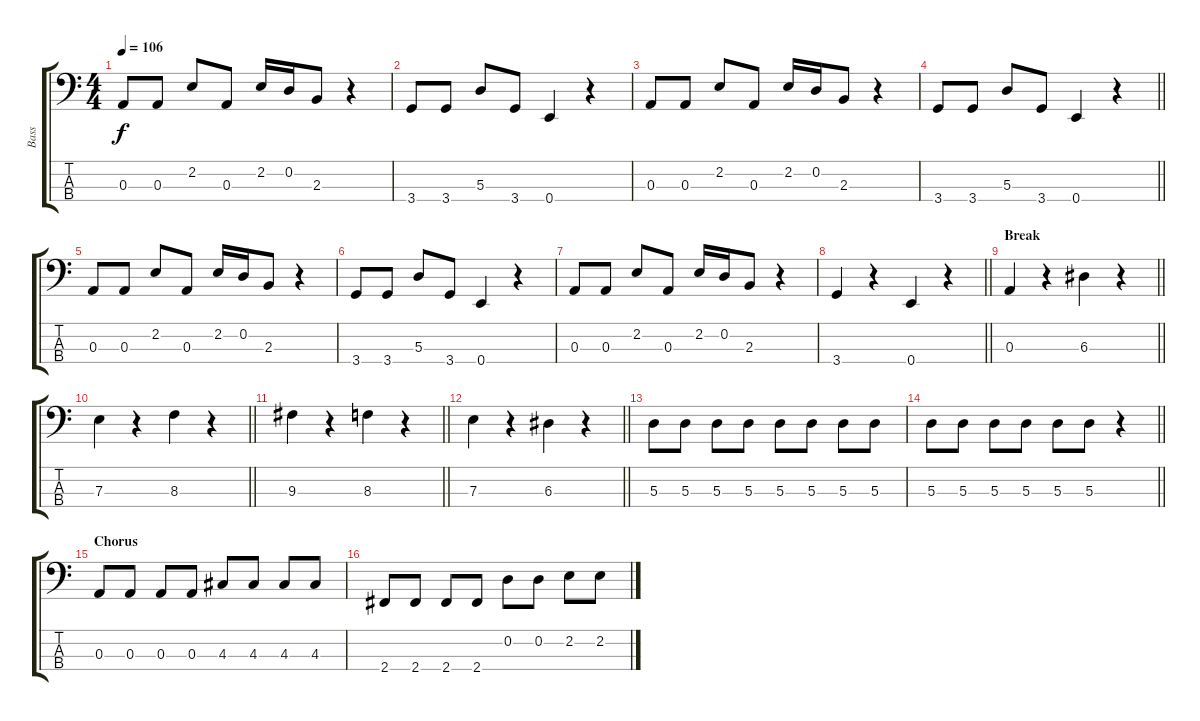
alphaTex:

\track ("Bass" "Bass") {instrument electricbassfinger}
\staff {score tabs}
\tuning (G2 D2 A1 E1) {hide}
\ts (4 4)
\tempo 106
\clef f4
\ks c
0.3.8{dy f} 0.3.8 2.2.8 0.3.8 2.2.16 0.2.16 2.3.8 r.4 |
3.4.8 3.4.8 5.3.8 3.4.8 0.4.4 r.4 |
0.3.8 0.3.8 2.2.8 0.3.8 2.2.16 0.2.16 2.3.8 r.4 |
\barLineRight lightlight
3.4.8 3.4.8 5.3.8 3.4.8 0.4.4 r.4 |
0.3.8 0.3.8 2.2.8 0.3.8 2.2.16 0.2.16 2.3.8 r.4 |
3.4.8 3.4.8 5.3.8 3.4.8 0.4.4 r.4 |
0.3.8 0.3.8 2.2.8 0.3.8 2.2.16 0.2.16 2.3.8 r.4 |
\barLineRight lightlight
3.4.4 r.4 0.4.4 r.4 |
\section ("" "Break")
\barLineRight lightlight
0.3.4 r.4 6.3.4 r.4 |
\barLineRight lightlight
7.3.4 r.4 8.3.4 r.4 |
\barLineRight lightlight
9.3.4 r.4 8.3.4 r.4 |
\barLineRight lightlight
7.3.4 r.4 6.3.4 r.4 |
5.3.8 5.3.8 5.3.8 5.3.8 5.3.8 5.3.8 5.3.8 5.3.8 |
\barLineRight lightlight
5.3.8 5.3.8 5.3.8 5.3.8 5.3.8 5.3.8 r.4 |
\section ("" "Chorus")
0.3.8 0.3.8 0.3.8 0.3.8 4.3.8 4.3.8 4.3.8 4.3.8 |
2.4.8 2.4.8 2.4.8 2.4.8 0.2.8 0.2.8 2.2.8 2.2.8
